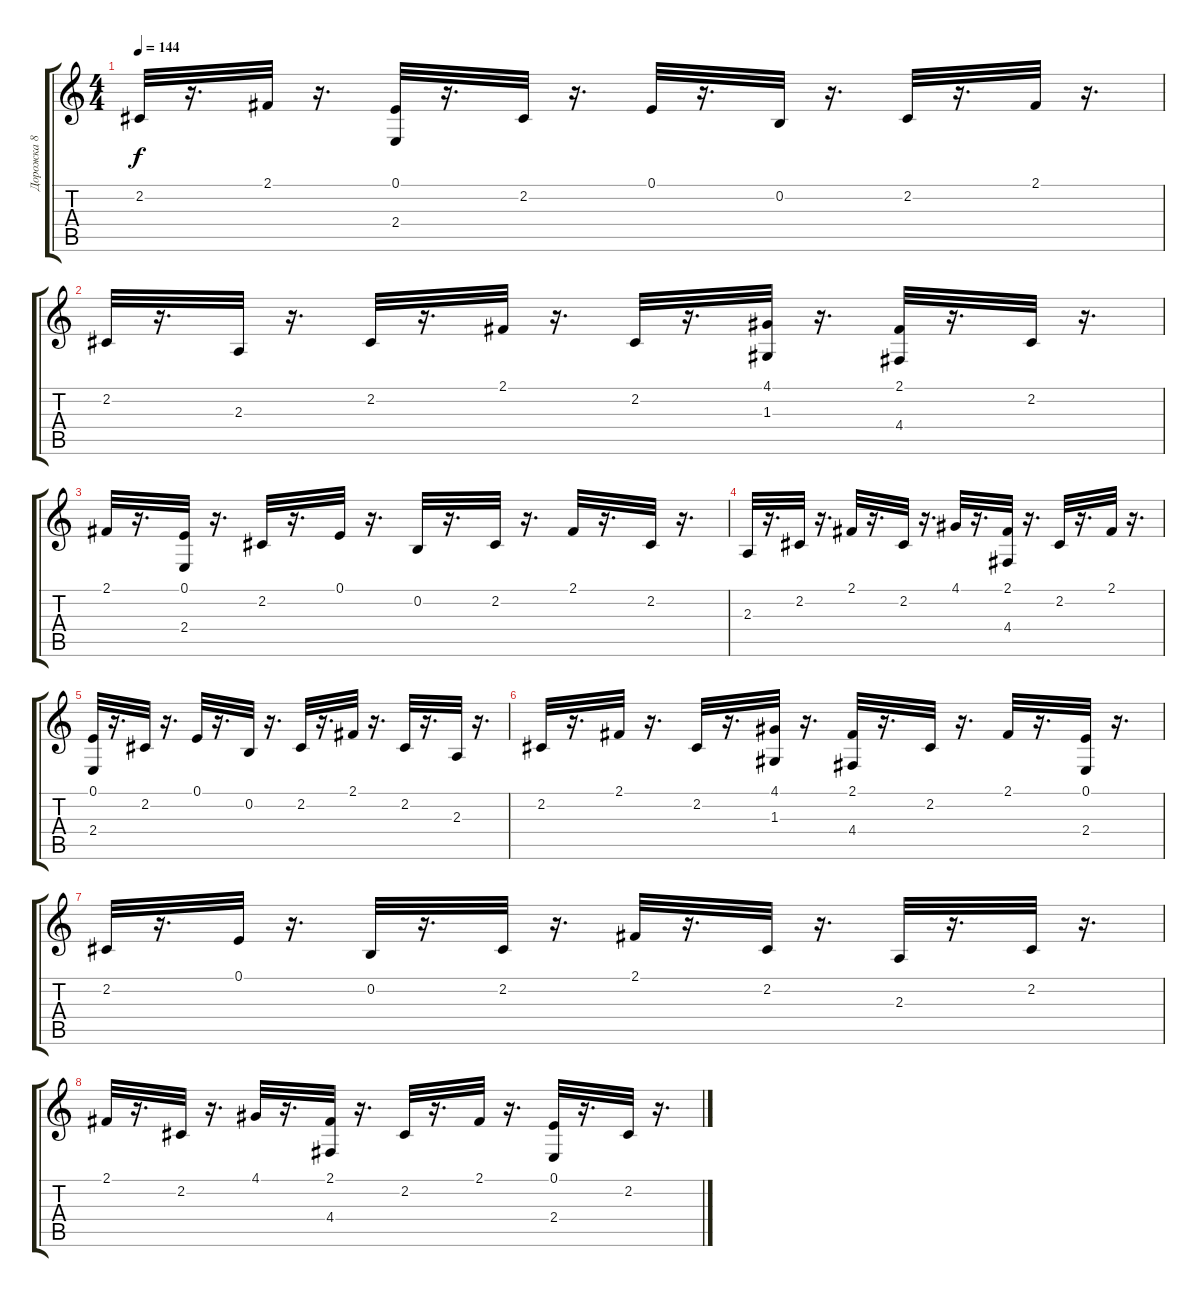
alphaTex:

\track ("Дорожка 8" "Дорожка 8") {instrument harpsichord}
\staff {score tabs}
\tuning (E4 B3 G3 D3 A2 E2) {hide}
\ts (4 4)
\tempo 144
\clef g2
\ks c
2.2.32{dy f} r.16{d} 2.1.32 r.16{d} (0.1 2.4).32 r.16{d} 2.2.32 r.16{d} 0.1.32 r.16{d} 0.2.32 r.16{d} 2.2.32 r.16{d} 2.1.32 r.16{d} |
2.2.32 r.16{d} 2.3.32 r.16{d} 2.2.32 r.16{d} 2.1.32 r.16{d} 2.2.32 r.16{d} (4.1 1.3).32 r.16{d} (2.1 4.4).32 r.16{d} 2.2.32 r.16{d} |
2.1.32 r.16{d} (0.1 2.4).32 r.16{d} 2.2.32 r.16{d} 0.1.32 r.16{d} 0.2.32 r.16{d} 2.2.32 r.16{d} 2.1.32 r.16{d} 2.2.32 r.16{d} |
2.3.32 r.16{d} 2.2.32 r.16{d} 2.1.32 r.16{d} 2.2.32 r.16{d} 4.1.32 r.16{d} (2.1 4.4).32 r.16{d} 2.2.32 r.16{d} 2.1.32 r.16{d} |
(0.1 2.4).32 r.16{d} 2.2.32 r.16{d} 0.1.32 r.16{d} 0.2.32 r.16{d} 2.2.32 r.16{d} 2.1.32 r.16{d} 2.2.32 r.16{d} 2.3.32 r.16{d} |
2.2.32 r.16{d} 2.1.32 r.16{d} 2.2.32 r.16{d} (4.1 1.3).32 r.16{d} (2.1 4.4).32 r.16{d} 2.2.32 r.16{d} 2.1.32 r.16{d} (0.1 2.4).32 r.16{d} |
2.2.32 r.16{d} 0.1.32 r.16{d} 0.2.32 r.16{d} 2.2.32 r.16{d} 2.1.32 r.16{d} 2.2.32 r.16{d} 2.3.32 r.16{d} 2.2.32 r.16{d} |
2.1.32 r.16{d} 2.2.32 r.16{d} 4.1.32 r.16{d} (2.1 4.4).32 r.16{d} 2.2.32 r.16{d} 2.1.32 r.16{d} (0.1 2.4).32 r.16{d} 2.2.32 r.16{d}
